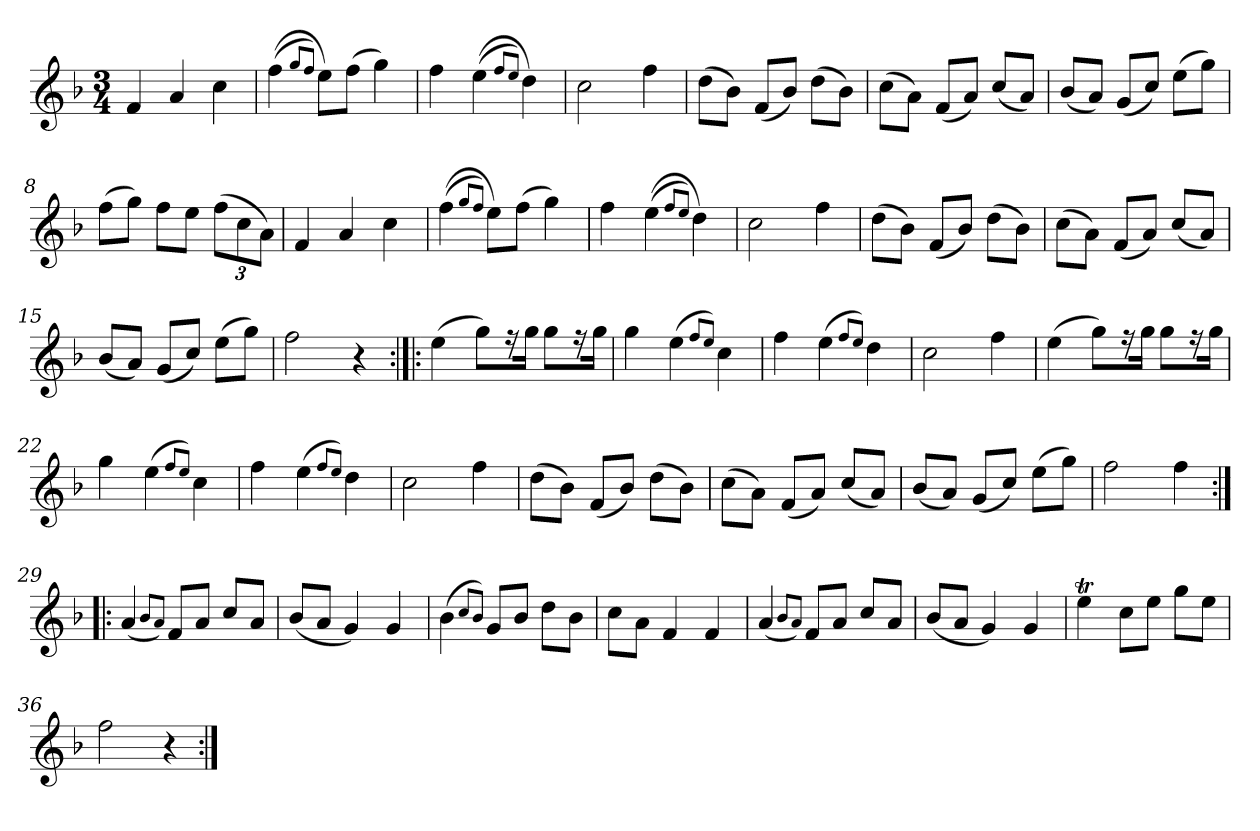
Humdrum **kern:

**kern
*part1
*staff1
*clefG2
*k[b-]
*F:
*M3/4
=1
4f/
4a/
4cc\
=2
(<(>4ff\
8qgg/L
8qff/J)
8ee\L)
(>8ff\J
4gg\)
=3
4ff\
(<(>4ee\
8qff/L
8qee/J)
4dd\)
=4
2cc\
4ff\
=5
(>8dd\L
8b-\J)
(<8f/L
8b-/J)
(>8dd\L
8b-\J)
=6
(>8cc\L
8a\J)
(<8f/L
8a/J)
(<8cc/L
8a/J)
=7
(<8b-/L
8a/J)
(<8g/L
8cc/J)
(>8ee\L
8gg\J)
=8
(>8ff\L
8gg\J)
8ff\L
8ee\J
*Xbrackettup
(>12ff\L
12cc\
12a\J)
=9
4f/
4a/
4cc\
!!LO:LB:g=z
=10
(<(>4ff\
8qgg/L
8qff/J)
8ee\L)
(>8ff\J
4gg\)
=11
4ff\
(<(>4ee\
8qff/L
8qee/J)
4dd\)
=12
2cc\
4ff\
=13
(>8dd\L
8b-\J)
(<8f/L
8b-/J)
(>8dd\L
8b-\J)
=14
(>8cc\L
8a\J)
(<8f/L
8a/J)
(<8cc/L
8a/J)
=15
(<8b-/L
8a/J)
(<8g/L
8cc/J)
(>8ee\L
8gg\J)
=16
2ff\
4r
=17:|!|:
(>4ee\
8gg\L)
16r
16gg\Jk
8gg\L
16r
16gg\Jk
=18
4gg\
(<4ee\
8qff/L
8qee/J)
4cc\
!!LO:LB:g=z
=19
4ff\
(<4ee\
8qff/L
8qee/J)
4dd\
=20
2cc\
4ff\
=21
(>4ee\
8gg\L)
16r
16gg\Jk
8gg\L
16r
16gg\Jk
=22
4gg\
(<4ee\
8qff/L
8qee/J)
4cc\
=23
4ff\
(<4ee\
8qff/L
8qee/J)
4dd\
=24
2cc\
4ff\
=25
(>8dd\L
8b-\J)
(<8f/L
8b-/J)
(>8dd\L
8b-\J)
=26
(>8cc\L
8a\J)
(<8f/L
8a/J)
(<8cc/L
8a/J)
=27
(<8b-/L
8a/J)
(<8g/L
8cc/J)
(>8ee\L
8gg\J)
!!LO:LB:g=z
=28
2ff\
4ff\
=29:|!|:
(<4a/
8qb-/L
8qa/J)
8f/L
8a/J
8cc/L
8a/J
=30
(<8b-/L
8a/J
4g/)
4g/
=31
(<4b-\
8qcc/L
8qb-/J)
8g/L
8b-/J
8dd\L
8b-\J
=32
8cc\L
8a\J
4f/
4f/
=33
(<4a/
8qb-/L
8qa/J)
8f/L
8a/J
8cc/L
8a/J
=34
(<8b-/L
8a/J
4g/)
4g/
=35
4eet\
8cc\L
8ee\J
8gg\L
8ee\J
=36
2ff\
4r
=:|!
*-
